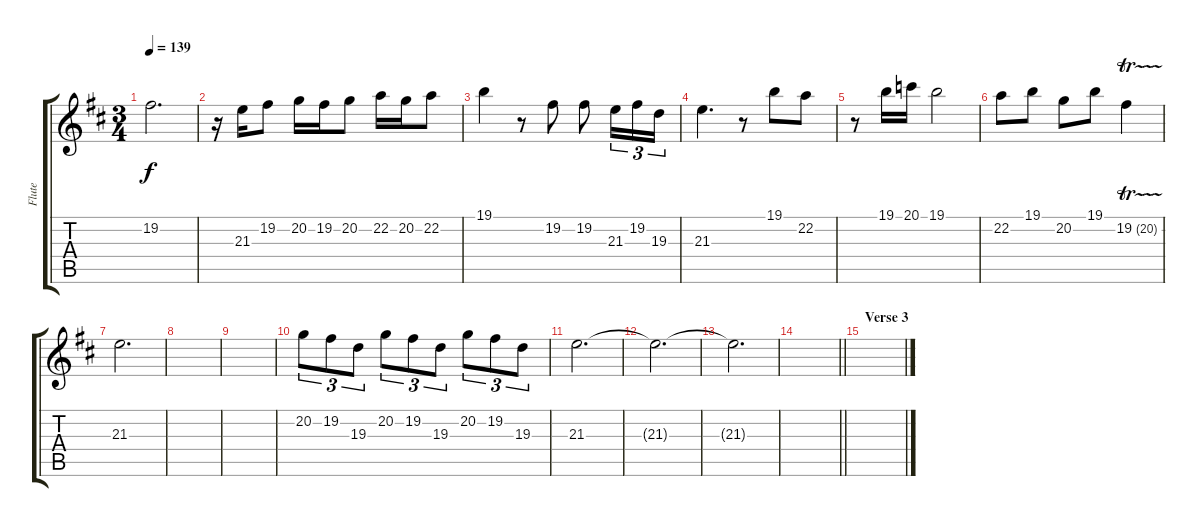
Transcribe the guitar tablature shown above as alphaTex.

\track ("Flute" "Flute") {instrument flute}
\staff {score tabs}
\tuning (E4 B3 G3 D3 A2 E2) {hide}
\ts (3 4)
\tempo 139
\clef g2
\ks d
19.2.2{d dy f} |
r.16 21.3.16 19.2.8 20.2.16 19.2.16 20.2.8 22.2.16 20.2.16 22.2.8 |
19.1.4 r.8 19.2.8 19.2.8 21.3.16{tu (3 2)} 19.2.16{tu (3 2)} 19.3.16{tu (3 2)} |
21.3.4{d} r.8 19.1.8 22.2.8 |
r.8 19.1.16 20.1.16 19.1.2 |
22.2.8 19.1.8 20.2.8 19.1.8 19.2{tr (20 32)}.4 |
21.3.2{d} |
|
|
20.2.8{tu (3 2)} 19.2.8{tu (3 2)} 19.3.8{tu (3 2)} 20.2.8{tu (3 2)} 19.2.8{tu (3 2)} 19.3.8{tu (3 2)} 20.2.8{tu (3 2)} 19.2.8{tu (3 2)} 19.3.8{tu (3 2)} |
21.3.2{d} |
21.3{t}.2{d} |
21.3{t}.2{d} |
\barLineRight lightlight
|
\section ("" "Verse 3")
